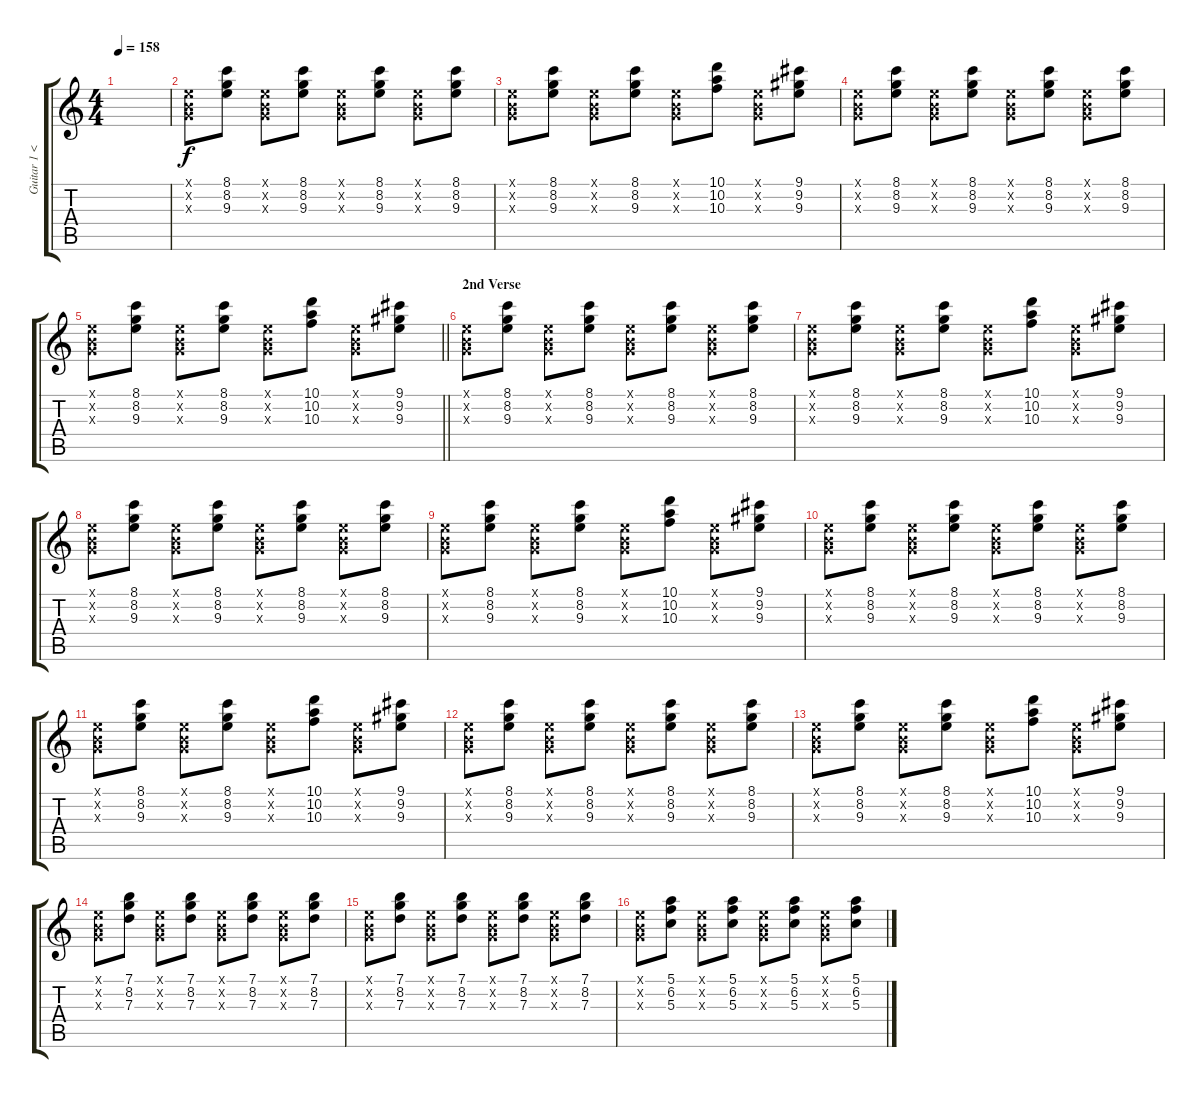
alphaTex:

\track ("Guitar 1 <clean>" "Guitar 1 <") {instrument electricguitarjazz}
\staff {score tabs}
\tuning (E4 B3 G3 D3 A2 E2) {hide}
\ts (4 4)
\tempo 158
\clef g2
\ks c
|
(0.1{x} 0.2{x} 0.3{x}).8 (8.1 8.2 9.3).8 (0.1{x} 0.2{x} 0.3{x}).8 (8.1 8.2 9.3).8 (0.1{x} 0.2{x} 0.3{x}).8 (8.1 8.2 9.3).8 (0.1{x} 0.2{x} 0.3{x}).8 (8.1 8.2 9.3).8 |
(0.1{x} 0.2{x} 0.3{x}).8 (8.1 8.2 9.3).8 (0.1{x} 0.2{x} 0.3{x}).8 (8.1 8.2 9.3).8 (0.1{x} 0.2{x} 0.3{x}).8 (10.1 10.2 10.3).8 (0.1{x} 0.2{x} 0.3{x}).8 (9.1 9.2 9.3).8 |
(0.1{x} 0.2{x} 0.3{x}).8 (8.1 8.2 9.3).8 (0.1{x} 0.2{x} 0.3{x}).8 (8.1 8.2 9.3).8 (0.1{x} 0.2{x} 0.3{x}).8 (8.1 8.2 9.3).8 (0.1{x} 0.2{x} 0.3{x}).8 (8.1 8.2 9.3).8 |
\barLineRight lightlight
(0.1{x} 0.2{x} 0.3{x}).8 (8.1 8.2 9.3).8 (0.1{x} 0.2{x} 0.3{x}).8 (8.1 8.2 9.3).8 (0.1{x} 0.2{x} 0.3{x}).8 (10.1 10.2 10.3).8 (0.1{x} 0.2{x} 0.3{x}).8 (9.1 9.2 9.3).8 |
\section ("" "2nd Verse")
(0.1{x} 0.2{x} 0.3{x}).8 (8.1 8.2 9.3).8 (0.1{x} 0.2{x} 0.3{x}).8 (8.1 8.2 9.3).8 (0.1{x} 0.2{x} 0.3{x}).8 (8.1 8.2 9.3).8 (0.1{x} 0.2{x} 0.3{x}).8 (8.1 8.2 9.3).8 |
(0.1{x} 0.2{x} 0.3{x}).8 (8.1 8.2 9.3).8 (0.1{x} 0.2{x} 0.3{x}).8 (8.1 8.2 9.3).8 (0.1{x} 0.2{x} 0.3{x}).8 (10.1 10.2 10.3).8 (0.1{x} 0.2{x} 0.3{x}).8 (9.1 9.2 9.3).8 |
(0.1{x} 0.2{x} 0.3{x}).8 (8.1 8.2 9.3).8 (0.1{x} 0.2{x} 0.3{x}).8 (8.1 8.2 9.3).8 (0.1{x} 0.2{x} 0.3{x}).8 (8.1 8.2 9.3).8 (0.1{x} 0.2{x} 0.3{x}).8 (8.1 8.2 9.3).8 |
(0.1{x} 0.2{x} 0.3{x}).8 (8.1 8.2 9.3).8 (0.1{x} 0.2{x} 0.3{x}).8 (8.1 8.2 9.3).8 (0.1{x} 0.2{x} 0.3{x}).8 (10.1 10.2 10.3).8 (0.1{x} 0.2{x} 0.3{x}).8 (9.1 9.2 9.3).8 |
(0.1{x} 0.2{x} 0.3{x}).8 (8.1 8.2 9.3).8 (0.1{x} 0.2{x} 0.3{x}).8 (8.1 8.2 9.3).8 (0.1{x} 0.2{x} 0.3{x}).8 (8.1 8.2 9.3).8 (0.1{x} 0.2{x} 0.3{x}).8 (8.1 8.2 9.3).8 |
(0.1{x} 0.2{x} 0.3{x}).8 (8.1 8.2 9.3).8 (0.1{x} 0.2{x} 0.3{x}).8 (8.1 8.2 9.3).8 (0.1{x} 0.2{x} 0.3{x}).8 (10.1 10.2 10.3).8 (0.1{x} 0.2{x} 0.3{x}).8 (9.1 9.2 9.3).8 |
(0.1{x} 0.2{x} 0.3{x}).8 (8.1 8.2 9.3).8 (0.1{x} 0.2{x} 0.3{x}).8 (8.1 8.2 9.3).8 (0.1{x} 0.2{x} 0.3{x}).8 (8.1 8.2 9.3).8 (0.1{x} 0.2{x} 0.3{x}).8 (8.1 8.2 9.3).8 |
(0.1{x} 0.2{x} 0.3{x}).8 (8.1 8.2 9.3).8 (0.1{x} 0.2{x} 0.3{x}).8 (8.1 8.2 9.3).8 (0.1{x} 0.2{x} 0.3{x}).8 (10.1 10.2 10.3).8 (0.1{x} 0.2{x} 0.3{x}).8 (9.1 9.2 9.3).8 |
\section ("" "")
(0.1{x} 0.2{x} 0.3{x}).8 (7.1 8.2 7.3).8 (0.1{x} 0.2{x} 0.3{x}).8 (7.1 8.2 7.3).8 (0.1{x} 0.2{x} 0.3{x}).8 (7.1 8.2 7.3).8 (0.1{x} 0.2{x} 0.3{x}).8 (7.1 8.2 7.3).8 |
(0.1{x} 0.2{x} 0.3{x}).8 (7.1 8.2 7.3).8 (0.1{x} 0.2{x} 0.3{x}).8 (7.1 8.2 7.3).8 (0.1{x} 0.2{x} 0.3{x}).8 (7.1 8.2 7.3).8 (0.1{x} 0.2{x} 0.3{x}).8 (7.1 8.2 7.3).8 |
(0.1{x} 0.2{x} 0.3{x}).8 (5.1 6.2 5.3).8 (0.1{x} 0.2{x} 0.3{x}).8 (5.1 6.2 5.3).8 (0.1{x} 0.2{x} 0.3{x}).8 (5.1 6.2 5.3).8 (0.1{x} 0.2{x} 0.3{x}).8 (5.1 6.2 5.3).8
